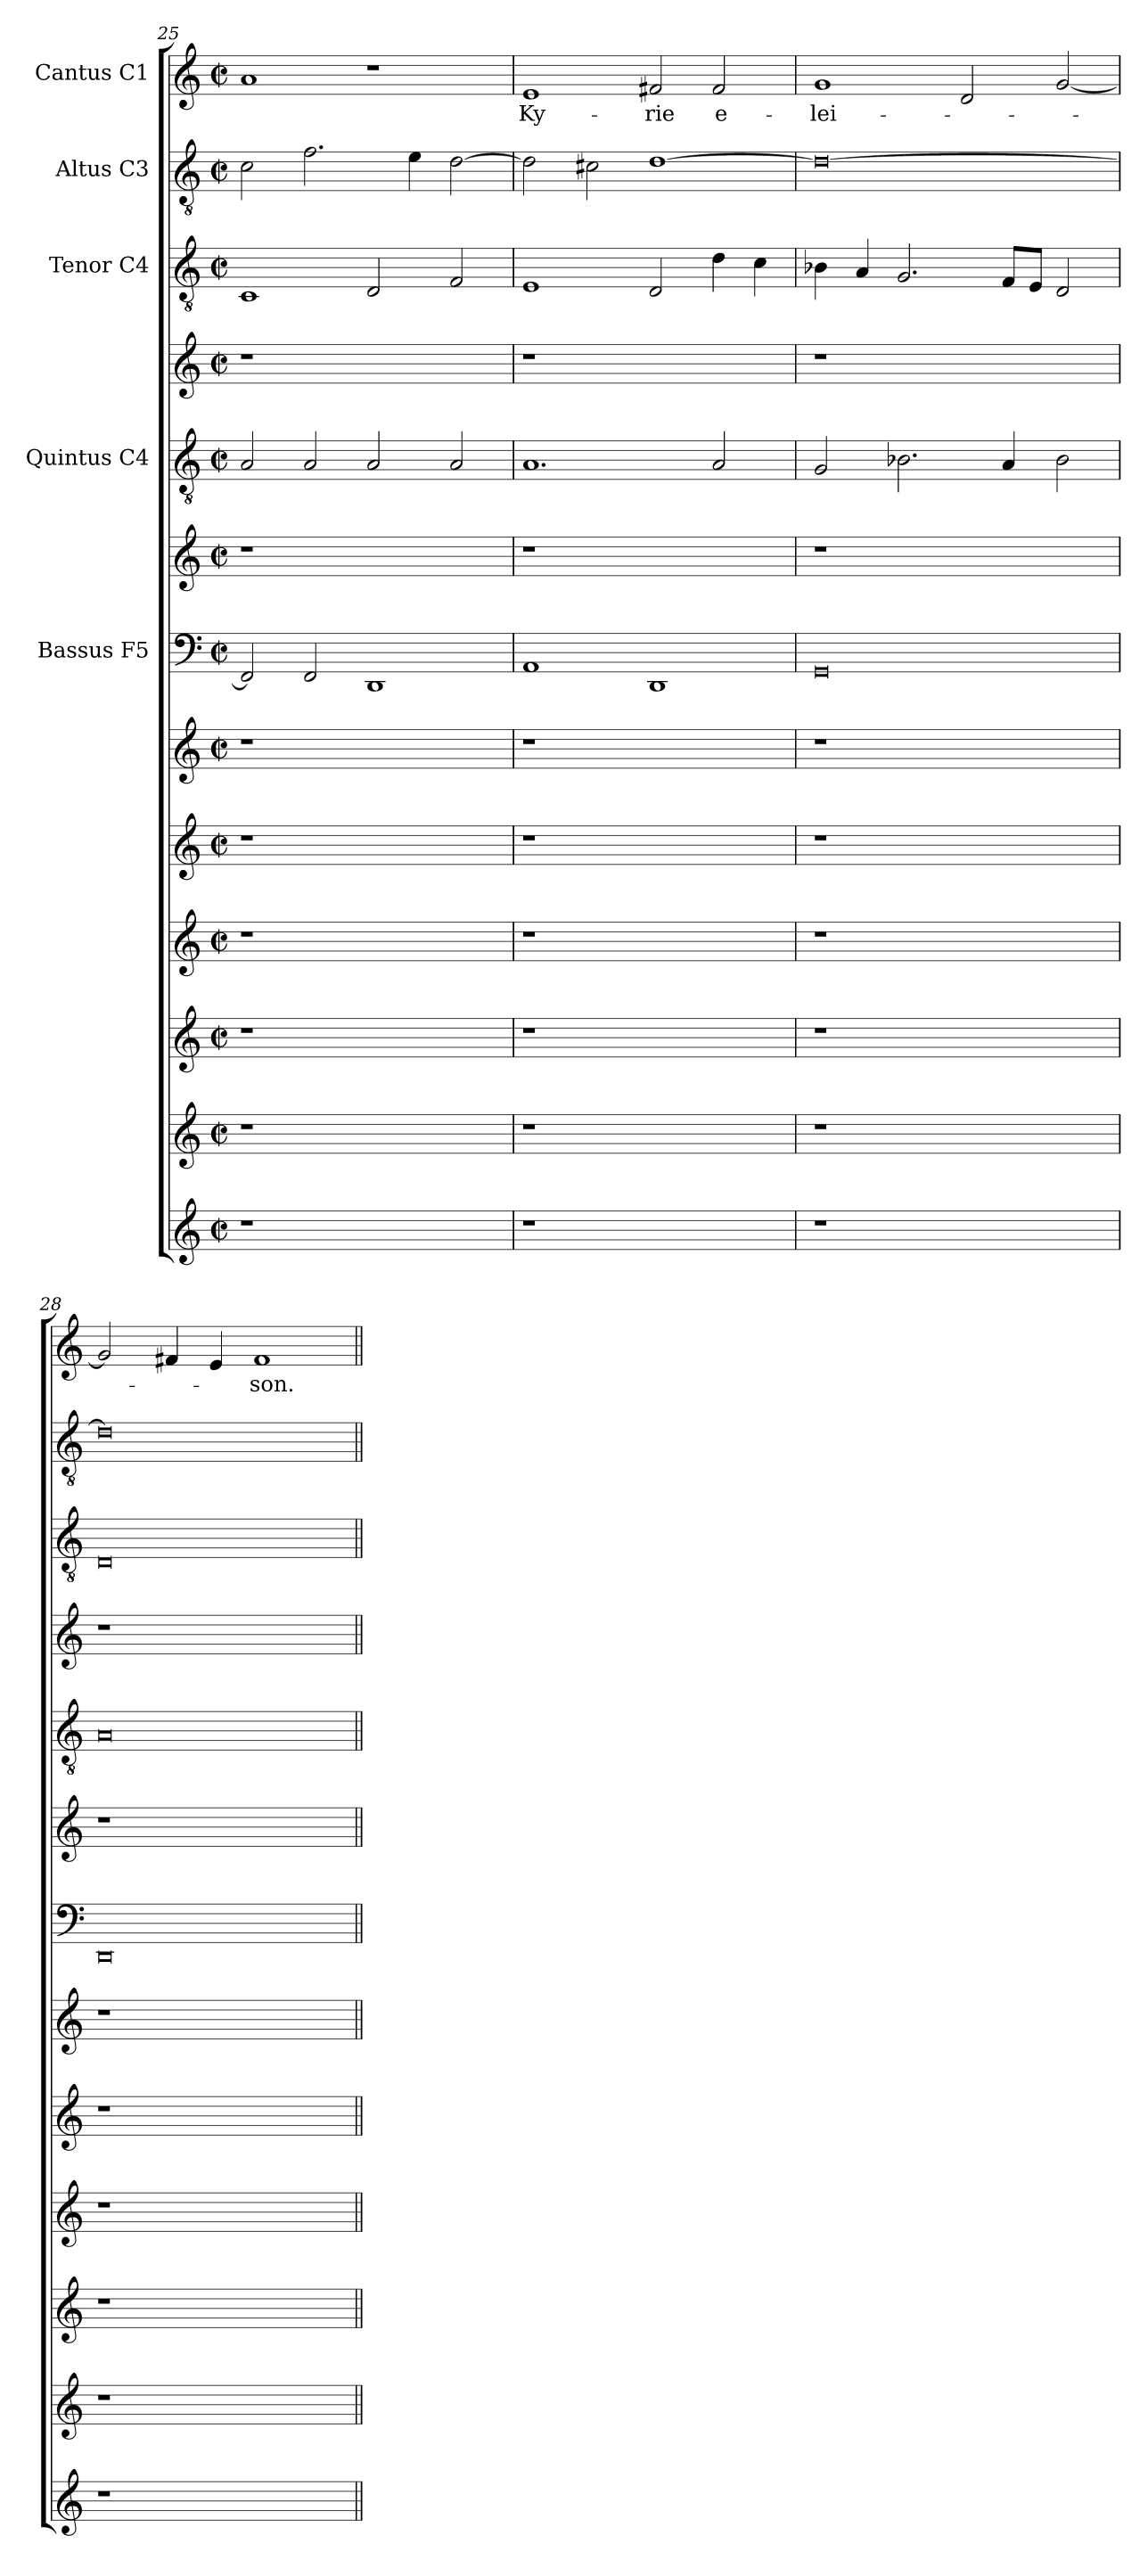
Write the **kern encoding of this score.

**kern	**kern	**kern	**kern	**kern	**kern	**kern	**kern	**kern	**kern	**kern	**kern	**kern	**text
*part13	*part12	*part11	*part10	*part9	*part8	*part7	*part6	*part5	*part4	*part3	*part2	*part1	*part1
*staff13	*staff12	*staff11	*staff10	*staff9	*staff8	*staff7	*staff6	*staff5	*staff4	*staff3	*staff2	*staff1	*staff1
*	*	*	*	*	*	*I"Bassus F5	*	*I"Quintus C4	*	*I"Tenor C4	*I"Altus C3	*I"Cantus C1	*
*clefG2	*clefG2	*clefG2	*clefG2	*clefG2	*clefG2	*clefF4	*clefG2	*clefGv2	*clefG2	*clefGv2	*clefGv2	*clefG2	*
*k[]	*k[]	*k[]	*k[]	*k[]	*k[]	*k[]	*k[]	*k[]	*k[]	*k[]	*k[]	*k[]	*
*C:	*C:	*C:	*C:	*C:	*C:	*C:	*C:	*C:	*C:	*C:	*C:	*C:	*
*M2/2	*M2/2	*M2/2	*M2/2	*M2/2	*M2/2	*M2/2	*M2/2	*M2/2	*M2/2	*M2/2	*M2/2	*M2/2	*
*met(c|)	*met(c|)	*met(c|)	*met(c|)	*met(c|)	*met(c|)	*met(c|)	*met(c|)	*met(c|)	*met(c|)	*met(c|)	*met(c|)	*met(c|)	*
=25	=25	=25	=25	=25	=25	=25	=25	=25	=25	=25	=25	=25	=25
1r	1r	1r	1r	1r	1r	2FF/]	1r	2A/	1r	1C	2c\	1a	.
.	.	.	.	.	.	2FF/	.	2A/	.	.	2.f\	.	.
1ryy	1ryy	1ryy	1ryy	1ryy	1ryy	1DD	1ryy	2A/	1ryy	2D/	.	1r	.
.	.	.	.	.	.	.	.	.	.	.	4e\	.	.
.	.	.	.	.	.	.	.	2A/	.	2F/	[>2d\	.	.
=26	=26	=26	=26	=26	=26	=26	=26	=26	=26	=26	=26	=26	=26
!	!	!	!	!	!	!	!	!	!	!	!	!	!LO:LY:b
1r	1r	1r	1r	1r	1r	1AA	1r	1.A	1r	1E	2d\]	1e	Ky-
.	.	.	.	.	.	.	.	.	.	.	2c#X\	.	.
!	!	!	!	!	!	!	!	!	!	!	!	!	!LO:LY:b
1ryy	1ryy	1ryy	1ryy	1ryy	1ryy	1DD	1ryy	.	1ryy	2D/	[>1d	2f#X/	-rie
!	!	!	!	!	!	!	!	!	!	!	!	!	!LO:LY:b
.	.	.	.	.	.	.	.	2A/	.	4d\	.	2f#/	e-
.	.	.	.	.	.	.	.	.	.	4c\	.	.	.
=27	=27	=27	=27	=27	=27	=27	=27	=27	=27	=27	=27	=27	=27
!	!	!	!	!	!	!	!	!	!	!	!	!	!LO:LY:b
1r	1r	1r	1r	1r	1r	0GG	1r	2G/	1r	4B-X\	0d_	1g	-lei-
.	.	.	.	.	.	.	.	.	.	4A/	.	.	.
.	.	.	.	.	.	.	.	2.B-X\	.	2.G/	.	.	.
1ryy	1ryy	1ryy	1ryy	1ryy	1ryy	.	1ryy	.	1ryy	.	.	2d/	.
.	.	.	.	.	.	.	.	4A/	.	8F/L	.	.	.
.	.	.	.	.	.	.	.	.	.	8E/J	.	.	.
.	.	.	.	.	.	.	.	2B-\	.	2D/	.	[<2g/	.
=28	=28	=28	=28	=28	=28	=28	=28	=28	=28	=28	=28	=28	=28
1r	1r	1r	1r	1r	1r	0DD	1r	0A	1r	0D	0d]	2g/]	.
.	.	.	.	.	.	.	.	.	.	.	.	4f#X/	.
.	.	.	.	.	.	.	.	.	.	.	.	4e/	.
!	!	!	!	!	!	!	!	!	!	!	!	!	!LO:LY:b
1ryy	1ryy	1ryy	1ryy	1ryy	1ryy	.	1ryy	.	1ryy	.	.	1f#	-son.
=||	=||	=||	=||	=||	=||	=||	=||	=||	=||	=||	=||	=||	=||
*-	*-	*-	*-	*-	*-	*-	*-	*-	*-	*-	*-	*-	*-
